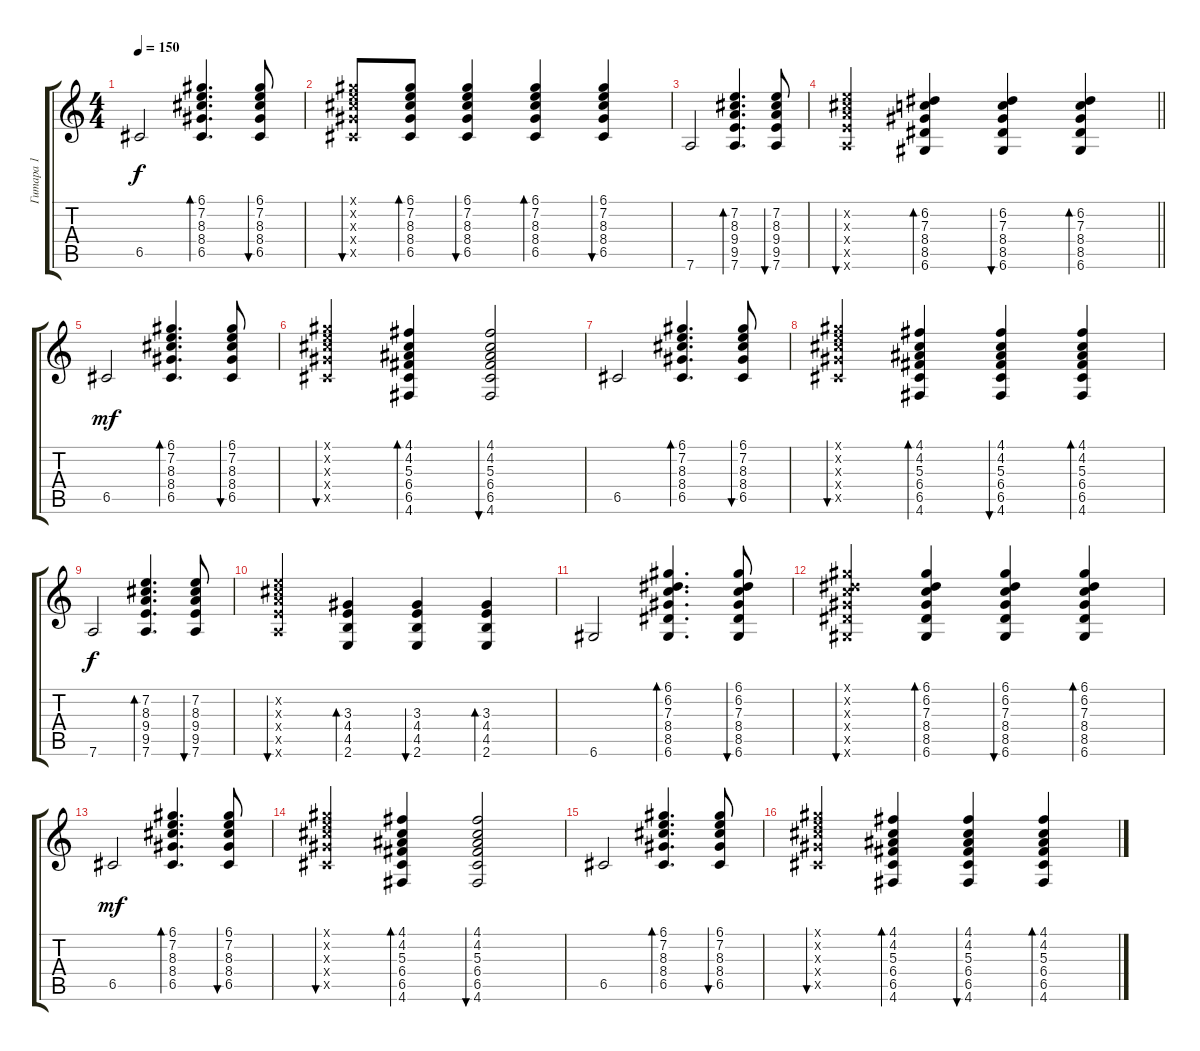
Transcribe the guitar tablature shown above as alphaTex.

\track ("Гитара 1" "Гитара 1") {instrument acousticguitarsteel}
\staff {score tabs}
\tuning (D4 A3 F3 C3 G2 D2) {hide}
\ts (4 4)
\tempo 150
\clef g2
\ks c
6.5.2{dy f} (6.1 7.2 8.3 8.4 6.5).4{d bd 60} (6.1 7.2 8.3 8.4 6.5).8{bu 60} |
(6.1{x} 7.2{x} 8.3{x} 8.4{x} 6.5{x}).8{bu 60} (6.1 7.2 8.3 8.4 6.5).8{bd 60} (6.1 7.2 8.3 8.4 6.5).4{bu 60} (6.1 7.2 8.3 8.4 6.5).4{bd 60} (6.1 7.2 8.3 8.4 6.5).4{bu 60} |
7.6.2 (7.2 8.3 9.4 9.5 7.6).4{d bd 60} (7.2 8.3 9.4 9.5 7.6).8{bu 60} |
\barLineRight lightlight
(7.2{x} 8.3{x} 9.4{x} 9.5{x} 7.6{x}).4{bu 60} (6.2 7.3 8.4 8.5 6.6).4{bd 60} (6.2 7.3 8.4 8.5 6.6).4{bu 60} (6.2 7.3 8.4 8.5 6.6).4{bd 60} |
6.5.2{dy mf} (6.1 7.2 8.3 8.4 6.5).4{d bd 60} (6.1 7.2 8.3 8.4 6.5).8{bu 60} |
(6.1{x} 7.2{x} 8.3{x} 8.4{x} 6.5{x}).4{bu 60} (4.1 4.2 5.3 6.4 6.5 4.6).4{bd 60} (4.1 4.2 5.3 6.4 6.5 4.6).2{bu 60} |
6.5.2 (6.1 7.2 8.3 8.4 6.5).4{d bd 60} (6.1 7.2 8.3 8.4 6.5).8{bu 60} |
(6.1{x} 7.2{x} 8.3{x} 8.4{x} 6.5{x}).4{bu 60} (4.1 4.2 5.3 6.4 6.5 4.6).4{bd 60} (4.1 4.2 5.3 6.4 6.5 4.6).4{bu 60} (4.1 4.2 5.3 6.4 6.5 4.6).4{bd 60} |
7.6.2{dy f} (7.2 8.3 9.4 9.5 7.6).4{d bd 60} (7.2 8.3 9.4 9.5 7.6).8{bu 60} |
(7.2{x} 8.3{x} 9.4{x} 9.5{x} 7.6{x}).4{bu 60} (3.3 4.4 4.5 2.6).4{bd 60} (3.3 4.4 4.5 2.6).4{bu 60} (3.3 4.4 4.5 2.6).4{bd 60} |
6.6.2 (6.1 6.2 7.3 8.4 8.5 6.6).4{d bd 60} (6.1 6.2 7.3 8.4 8.5 6.6).8{bu 60} |
(6.1{x} 6.2{x} 7.3{x} 8.4{x} 8.5{x} 6.6{x}).4{bu 60} (6.1 6.2 7.3 8.4 8.5 6.6).4{bd 60} (6.1 6.2 7.3 8.4 8.5 6.6).4{bu 60} (6.1 6.2 7.3 8.4 8.5 6.6).4{bd 60} |
6.5.2{dy mf} (6.1 7.2 8.3 8.4 6.5).4{d bd 60} (6.1 7.2 8.3 8.4 6.5).8{bu 60} |
(6.1{x} 7.2{x} 8.3{x} 8.4{x} 6.5{x}).4{bu 60} (4.1 4.2 5.3 6.4 6.5 4.6).4{bd 60} (4.1 4.2 5.3 6.4 6.5 4.6).2{bu 60} |
6.5.2 (6.1 7.2 8.3 8.4 6.5).4{d bd 60} (6.1 7.2 8.3 8.4 6.5).8{bu 60} |
(6.1{x} 7.2{x} 8.3{x} 8.4{x} 6.5{x}).4{bu 60} (4.1 4.2 5.3 6.4 6.5 4.6).4{bd 60} (4.1 4.2 5.3 6.4 6.5 4.6).4{bu 60} (4.1 4.2 5.3 6.4 6.5 4.6).4{bd 60}
